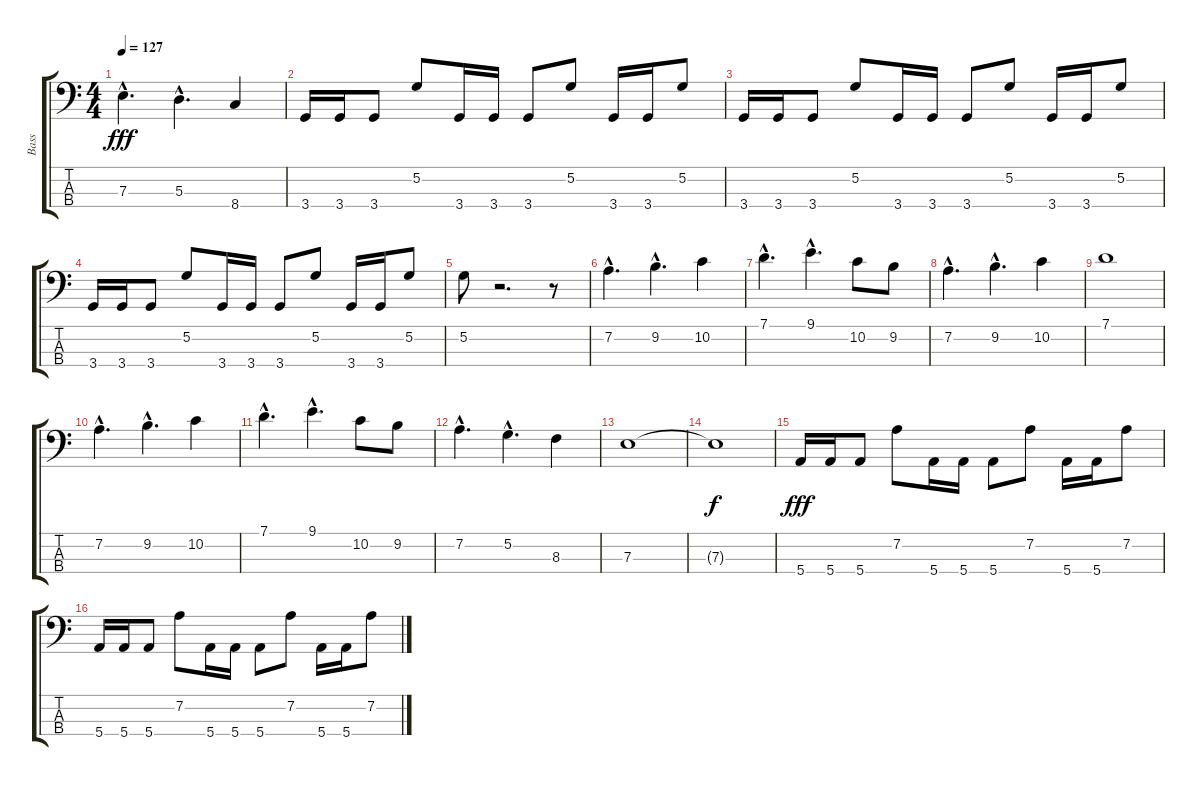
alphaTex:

\track ("Bass" "Bass") {instrument electricbasspick}
\staff {score tabs}
\tuning (G2 D2 A1 E1) {hide}
\ts (4 4)
\tempo 127
\clef f4
\ks c
7.3{hac}.4{d dy fff} 5.3{hac}.4{d} 8.4.4 |
3.4.16 3.4.16 3.4.8 5.2.8 3.4.16 3.4.16 3.4.8 5.2.8 3.4.16 3.4.16 5.2.8 |
3.4.16 3.4.16 3.4.8 5.2.8 3.4.16 3.4.16 3.4.8 5.2.8 3.4.16 3.4.16 5.2.8 |
3.4.16 3.4.16 3.4.8 5.2.8 3.4.16 3.4.16 3.4.8 5.2.8 3.4.16 3.4.16 5.2.8 |
5.2.8 r.2{d} r.8 |
7.2{hac}.4{d} 9.2{hac}.4{d} 10.2.4 |
7.1{hac}.4{d} 9.1{hac}.4{d} 10.2.8 9.2.8 |
7.2{hac}.4{d} 9.2{hac}.4{d} 10.2.4 |
7.1.1 |
7.2{hac}.4{d} 9.2{hac}.4{d} 10.2.4 |
7.1{hac}.4{d} 9.1{hac}.4{d} 10.2.8 9.2.8 |
7.2{hac}.4{d} 5.2{hac}.4{d} 8.3.4 |
7.3.1 |
7.3{t}.1{dy f} |
5.4.16{dy fff} 5.4.16 5.4.8 7.2.8 5.4.16 5.4.16 5.4.8 7.2.8 5.4.16 5.4.16 7.2.8 |
5.4.16 5.4.16 5.4.8 7.2.8 5.4.16 5.4.16 5.4.8 7.2.8 5.4.16 5.4.16 7.2.8
